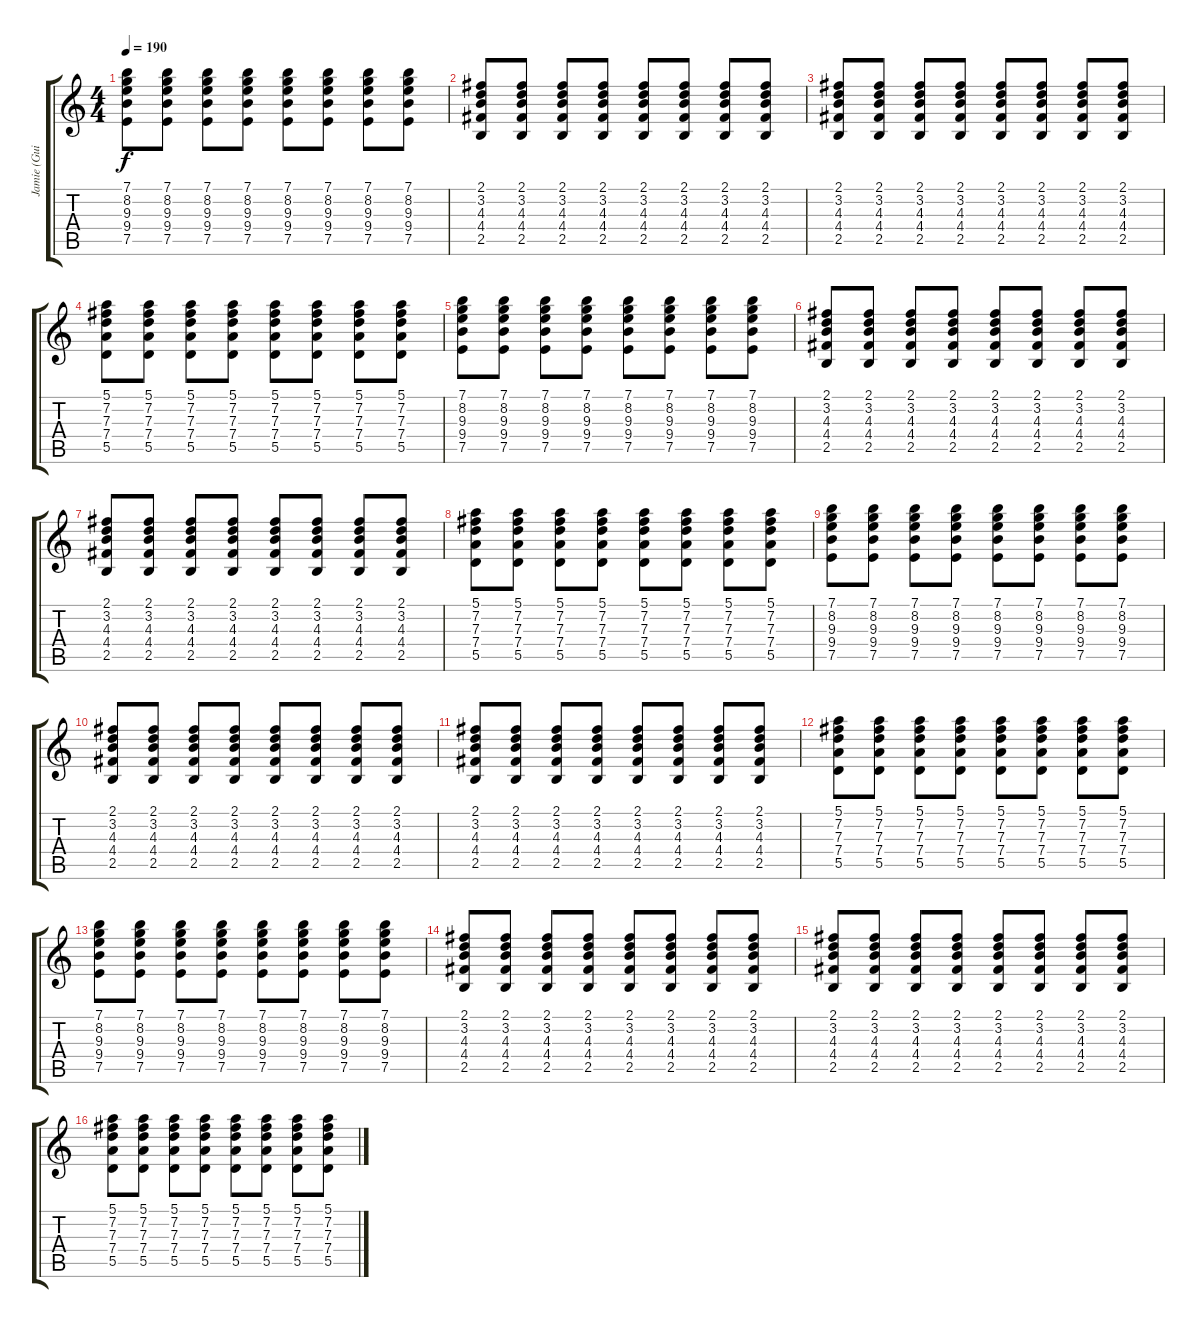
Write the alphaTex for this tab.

\track ("Jamie (Guitar II)" "Jamie (Gui") {instrument electricguitarclean}
\staff {score tabs}
\tuning (E4 B3 G3 D3 A2 E2) {hide}
\ts (4 4)
\tempo 190
\clef g2
\ks c
(7.1 8.2 9.3 9.4 7.5).8{dy f} (7.1 8.2 9.3 9.4 7.5).8 (7.1 8.2 9.3 9.4 7.5).8 (7.1 8.2 9.3 9.4 7.5).8 (7.1 8.2 9.3 9.4 7.5).8 (7.1 8.2 9.3 9.4 7.5).8 (7.1 8.2 9.3 9.4 7.5).8 (7.1 8.2 9.3 9.4 7.5).8 |
(2.1 3.2 4.3 4.4 2.5).8 (2.1 3.2 4.3 4.4 2.5).8 (2.1 3.2 4.3 4.4 2.5).8 (2.1 3.2 4.3 4.4 2.5).8 (2.1 3.2 4.3 4.4 2.5).8 (2.1 3.2 4.3 4.4 2.5).8 (2.1 3.2 4.3 4.4 2.5).8 (2.1 3.2 4.3 4.4 2.5).8 |
(2.1 3.2 4.3 4.4 2.5).8 (2.1 3.2 4.3 4.4 2.5).8 (2.1 3.2 4.3 4.4 2.5).8 (2.1 3.2 4.3 4.4 2.5).8 (2.1 3.2 4.3 4.4 2.5).8 (2.1 3.2 4.3 4.4 2.5).8 (2.1 3.2 4.3 4.4 2.5).8 (2.1 3.2 4.3 4.4 2.5).8 |
(5.1 7.2 7.3 7.4 5.5).8 (5.1 7.2 7.3 7.4 5.5).8 (5.1 7.2 7.3 7.4 5.5).8 (5.1 7.2 7.3 7.4 5.5).8 (5.1 7.2 7.3 7.4 5.5).8 (5.1 7.2 7.3 7.4 5.5).8 (5.1 7.2 7.3 7.4 5.5).8 (5.1 7.2 7.3 7.4 5.5).8 |
(7.1 8.2 9.3 9.4 7.5).8 (7.1 8.2 9.3 9.4 7.5).8 (7.1 8.2 9.3 9.4 7.5).8 (7.1 8.2 9.3 9.4 7.5).8 (7.1 8.2 9.3 9.4 7.5).8 (7.1 8.2 9.3 9.4 7.5).8 (7.1 8.2 9.3 9.4 7.5).8 (7.1 8.2 9.3 9.4 7.5).8 |
(2.1 3.2 4.3 4.4 2.5).8 (2.1 3.2 4.3 4.4 2.5).8 (2.1 3.2 4.3 4.4 2.5).8 (2.1 3.2 4.3 4.4 2.5).8 (2.1 3.2 4.3 4.4 2.5).8 (2.1 3.2 4.3 4.4 2.5).8 (2.1 3.2 4.3 4.4 2.5).8 (2.1 3.2 4.3 4.4 2.5).8 |
(2.1 3.2 4.3 4.4 2.5).8 (2.1 3.2 4.3 4.4 2.5).8 (2.1 3.2 4.3 4.4 2.5).8 (2.1 3.2 4.3 4.4 2.5).8 (2.1 3.2 4.3 4.4 2.5).8 (2.1 3.2 4.3 4.4 2.5).8 (2.1 3.2 4.3 4.4 2.5).8 (2.1 3.2 4.3 4.4 2.5).8 |
(5.1 7.2 7.3 7.4 5.5).8 (5.1 7.2 7.3 7.4 5.5).8 (5.1 7.2 7.3 7.4 5.5).8 (5.1 7.2 7.3 7.4 5.5).8 (5.1 7.2 7.3 7.4 5.5).8 (5.1 7.2 7.3 7.4 5.5).8 (5.1 7.2 7.3 7.4 5.5).8 (5.1 7.2 7.3 7.4 5.5).8 |
(7.1 8.2 9.3 9.4 7.5).8 (7.1 8.2 9.3 9.4 7.5).8 (7.1 8.2 9.3 9.4 7.5).8 (7.1 8.2 9.3 9.4 7.5).8 (7.1 8.2 9.3 9.4 7.5).8 (7.1 8.2 9.3 9.4 7.5).8 (7.1 8.2 9.3 9.4 7.5).8 (7.1 8.2 9.3 9.4 7.5).8 |
(2.1 3.2 4.3 4.4 2.5).8 (2.1 3.2 4.3 4.4 2.5).8 (2.1 3.2 4.3 4.4 2.5).8 (2.1 3.2 4.3 4.4 2.5).8 (2.1 3.2 4.3 4.4 2.5).8 (2.1 3.2 4.3 4.4 2.5).8 (2.1 3.2 4.3 4.4 2.5).8 (2.1 3.2 4.3 4.4 2.5).8 |
(2.1 3.2 4.3 4.4 2.5).8 (2.1 3.2 4.3 4.4 2.5).8 (2.1 3.2 4.3 4.4 2.5).8 (2.1 3.2 4.3 4.4 2.5).8 (2.1 3.2 4.3 4.4 2.5).8 (2.1 3.2 4.3 4.4 2.5).8 (2.1 3.2 4.3 4.4 2.5).8 (2.1 3.2 4.3 4.4 2.5).8 |
(5.1 7.2 7.3 7.4 5.5).8 (5.1 7.2 7.3 7.4 5.5).8 (5.1 7.2 7.3 7.4 5.5).8 (5.1 7.2 7.3 7.4 5.5).8 (5.1 7.2 7.3 7.4 5.5).8 (5.1 7.2 7.3 7.4 5.5).8 (5.1 7.2 7.3 7.4 5.5).8 (5.1 7.2 7.3 7.4 5.5).8 |
(7.1 8.2 9.3 9.4 7.5).8 (7.1 8.2 9.3 9.4 7.5).8 (7.1 8.2 9.3 9.4 7.5).8 (7.1 8.2 9.3 9.4 7.5).8 (7.1 8.2 9.3 9.4 7.5).8 (7.1 8.2 9.3 9.4 7.5).8 (7.1 8.2 9.3 9.4 7.5).8 (7.1 8.2 9.3 9.4 7.5).8 |
(2.1 3.2 4.3 4.4 2.5).8 (2.1 3.2 4.3 4.4 2.5).8 (2.1 3.2 4.3 4.4 2.5).8 (2.1 3.2 4.3 4.4 2.5).8 (2.1 3.2 4.3 4.4 2.5).8 (2.1 3.2 4.3 4.4 2.5).8 (2.1 3.2 4.3 4.4 2.5).8 (2.1 3.2 4.3 4.4 2.5).8 |
(2.1 3.2 4.3 4.4 2.5).8 (2.1 3.2 4.3 4.4 2.5).8 (2.1 3.2 4.3 4.4 2.5).8 (2.1 3.2 4.3 4.4 2.5).8 (2.1 3.2 4.3 4.4 2.5).8 (2.1 3.2 4.3 4.4 2.5).8 (2.1 3.2 4.3 4.4 2.5).8 (2.1 3.2 4.3 4.4 2.5).8 |
(5.1 7.2 7.3 7.4 5.5).8 (5.1 7.2 7.3 7.4 5.5).8 (5.1 7.2 7.3 7.4 5.5).8 (5.1 7.2 7.3 7.4 5.5).8 (5.1 7.2 7.3 7.4 5.5).8 (5.1 7.2 7.3 7.4 5.5).8 (5.1 7.2 7.3 7.4 5.5).8 (5.1 7.2 7.3 7.4 5.5).8
